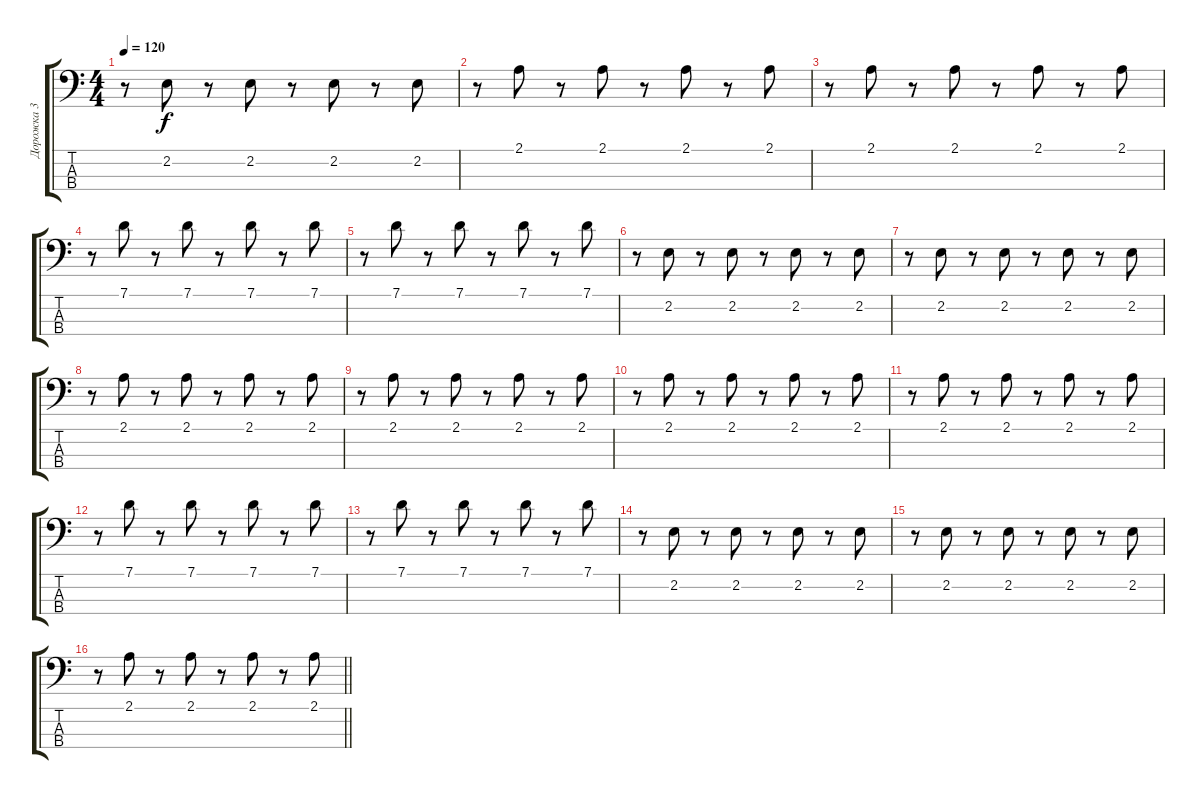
\track ("Дорожка 3" "Дорожка 3") {instrument synthbass1}
\staff {score tabs}
\tuning (G2 D2 A1 E1) {hide}
\ts (4 4)
\tempo 120
\clef f4
\ks c
r.8{dy f} 2.2.8 r.8 2.2.8 r.8 2.2.8 r.8 2.2.8 |
r.8 2.1.8 r.8 2.1.8 r.8 2.1.8 r.8 2.1.8 |
r.8 2.1.8 r.8 2.1.8 r.8 2.1.8 r.8 2.1.8 |
r.8 7.1.8 r.8 7.1.8 r.8 7.1.8 r.8 7.1.8 |
r.8 7.1.8 r.8 7.1.8 r.8 7.1.8 r.8 7.1.8 |
r.8 2.2.8 r.8 2.2.8 r.8 2.2.8 r.8 2.2.8 |
r.8 2.2.8 r.8 2.2.8 r.8 2.2.8 r.8 2.2.8 |
r.8 2.1.8 r.8 2.1.8 r.8 2.1.8 r.8 2.1.8 |
r.8 2.1.8 r.8 2.1.8 r.8 2.1.8 r.8 2.1.8 |
r.8 2.1.8 r.8 2.1.8 r.8 2.1.8 r.8 2.1.8 |
r.8 2.1.8 r.8 2.1.8 r.8 2.1.8 r.8 2.1.8 |
r.8 7.1.8 r.8 7.1.8 r.8 7.1.8 r.8 7.1.8 |
r.8 7.1.8 r.8 7.1.8 r.8 7.1.8 r.8 7.1.8 |
r.8 2.2.8 r.8 2.2.8 r.8 2.2.8 r.8 2.2.8 |
r.8 2.2.8 r.8 2.2.8 r.8 2.2.8 r.8 2.2.8 |
\barLineRight lightlight
r.8 2.1.8 r.8 2.1.8 r.8 2.1.8 r.8 2.1.8
